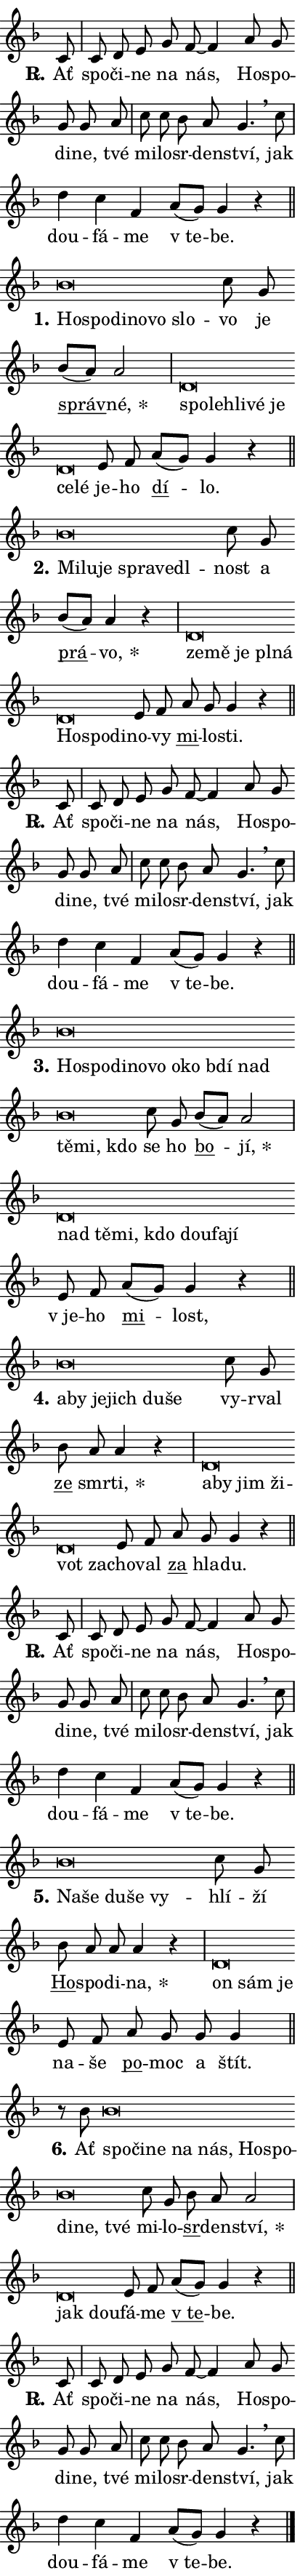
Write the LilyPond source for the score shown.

\version "2.24.0"
\header { tagline = "" }
\paper {
  indent = 0\cm
  top-margin = 0\cm
  right-margin = 0.13\cm % to fit lyric hyphens
  bottom-margin = 0\cm
  left-margin = 0\cm
  paper-width = 7\cm
  page-breaking = #ly:one-page-breaking
  system-system-spacing.basic-distance = #11
  score-system-spacing.basic-distance = #11
  ragged-last = ##f
}


%% Author: Thomas Morley
%% https://lists.gnu.org/archive/html/lilypond-user/2020-05/msg00002.html
#(define (line-position grob)
"Returns position of @var[grob} in current system:
   @code{'start}, if at first time-step
   @code{'end}, if at last time-step
   @code{'middle} otherwise
"
  (let* ((col (ly:item-get-column grob))
         (ln (ly:grob-object col 'left-neighbor))
         (rn (ly:grob-object col 'right-neighbor))
         (col-to-check-left (if (ly:grob? ln) ln col))
         (col-to-check-right (if (ly:grob? rn) rn col))
         (break-dir-left
           (and
             (ly:grob-property col-to-check-left 'non-musical #f)
             (ly:item-break-dir col-to-check-left)))
         (break-dir-right
           (and
             (ly:grob-property col-to-check-right 'non-musical #f)
             (ly:item-break-dir col-to-check-right))))
        (cond ((eqv? 1 break-dir-left) 'start)
              ((eqv? -1 break-dir-right) 'end)
              (else 'middle))))

#(define (tranparent-at-line-position vctor)
  (lambda (grob)
  "Relying on @code{line-position} select the relevant enry from @var{vctor}.
Used to determine transparency,"
    (case (line-position grob)
      ((end) (not (vector-ref vctor 0)))
      ((middle) (not (vector-ref vctor 1)))
      ((start) (not (vector-ref vctor 2))))))

noteHeadBreakVisibility =
#(define-music-function (break-visibility)(vector?)
"Makes @code{NoteHead}s transparent relying on @var{break-visibility}"
#{
  \override NoteHead.transparent =
    #(tranparent-at-line-position break-visibility)
#})

#(define delete-ledgers-for-transparent-note-heads
  (lambda (grob)
    "Reads whether a @code{NoteHead} is transparent.
If so this @code{NoteHead} is removed from @code{'note-heads} from
@var{grob}, which is supposed to be @code{LedgerLineSpanner}.
As a result ledgers are not printed for this @code{NoteHead}"
    (let* ((nhds-array (ly:grob-object grob 'note-heads))
           (nhds-list
             (if (ly:grob-array? nhds-array)
                 (ly:grob-array->list nhds-array)
                 '()))
           ;; Relies on the transparent-property being done before
           ;; Staff.LedgerLineSpanner.after-line-breaking is executed.
           ;; This is fragile ...
           (to-keep
             (remove
               (lambda (nhd)
                 (ly:grob-property nhd 'transparent #f))
               nhds-list)))
      ;; TODO find a better method to iterate over grob-arrays, similiar
      ;; to filter/remove etc for lists
      ;; For now rebuilt from scratch
      (set! (ly:grob-object grob 'note-heads)  '())
      (for-each
        (lambda (nhd)
          (ly:pointer-group-interface::add-grob grob 'note-heads nhd))
        to-keep))))

squashNotes = {
  \override NoteHead.X-extent = #'(-0.2 . 0.2)
  \override NoteHead.Y-extent = #'(-0.75 . 0)
  \override NoteHead.stencil =
    #(lambda (grob)
       (let ((pos (ly:grob-property grob 'staff-position)))
         (begin
           (if (< pos -7) (display "ERROR: Lower brevis then expected\n") (display ""))
           (if (<= pos -6) ly:text-interface::print ly:note-head::print))))
}
unSquashNotes = {
  \revert NoteHead.X-extent
  \revert NoteHead.Y-extent
  \revert NoteHead.stencil
}

hideNotes = \noteHeadBreakVisibility #begin-of-line-visible
unHideNotes = \noteHeadBreakVisibility #all-visible

% work-around for resetting accidentals
% https://lilypond.org/doc/v2.23/Documentation/notation/displaying-rhythms#unmetered-music
cadenzaMeasure = {
  \cadenzaOff
  \partial 1024 s1024
  \cadenzaOn
}

#(define-markup-command (accent layout props text) (markup?)
  "Underline accented syllable"
  (interpret-markup layout props
    #{\markup \override #'(offset . 4.3) \underline { #text }#}))

responsum = \markup \concat {
  "R" \hspace #-1.05 \path #0.1 #'((moveto 0 0.07) (lineto 0.9 0.8)) \hspace #0.05 "."
}

spaceSize = #0.6828661417322834 % exact space size for TeX Gyre Schola

\layout {
  \context {
    \Staff
    \remove "Time_signature_engraver"
    \override LedgerLineSpanner.after-line-breaking = #delete-ledgers-for-transparent-note-heads
  }
  \context {
    \Lyrics {
      \override LyricSpace.minimum-distance = \spaceSize
      \override LyricText.font-name = #"TeX Gyre Schola"
      \override LyricText.font-size = 1
      \override StanzaNumber.font-name = #"TeX Gyre Schola Bold"
      \override StanzaNumber.font-size = 1
    }
  }
  \context {
    \Score 
    \override NoteHead.text =
      #(lambda (grob) 
        (let ((pos (ly:grob-property grob 'staff-position)))
          #{\markup {
            \combine
              \halign #-0.55 \raise #(if (= pos -6) 0 0.5) \override #'(thickness . 2) \draw-line #'(3.2 . 0)
              \musicglyph "noteheads.sM1"
          }#}))
  }
}

% magnetic-lyrics.ily
%
%   written by
%     Jean Abou Samra <jean@abou-samra.fr>
%     Werner Lemberg <wl@gnu.org>
%
%   adapted by
%     Jiri Hon <jiri.hon@gmail.com>
%
% Version 2022-Apr-15

% https://www.mail-archive.com/lilypond-user@gnu.org/msg149350.html

#(define (Left_hyphen_pointer_engraver context)
   "Collect syllable-hyphen-syllable occurrences in lyrics and store
them in properties.  This engraver only looks to the left.  For
example, if the lyrics input is @code{foo -- bar}, it does the
following.

@itemize @bullet
@item
Set the @code{text} property of the @code{LyricHyphen} grob between
@q{foo} and @q{bar} to @code{foo}.

@item
Set the @code{left-hyphen} property of the @code{LyricText} grob with
text @q{foo} to the @code{LyricHyphen} grob between @q{foo} and
@q{bar}.
@end itemize

Use this auxiliary engraver in combination with the
@code{lyric-@/text::@/apply-@/magnetic-@/offset!} hook."
   (let ((hyphen #f)
         (text #f))
     (make-engraver
      (acknowledgers
       ((lyric-syllable-interface engraver grob source-engraver)
        (set! text grob)))
      (end-acknowledgers
       ((lyric-hyphen-interface engraver grob source-engraver)
        ;(when (not (grob::has-interface grob 'lyric-space-interface))
          (set! hyphen grob)));)
      ((stop-translation-timestep engraver)
       (when (and text hyphen)
         (ly:grob-set-object! text 'left-hyphen hyphen))
       (set! text #f)
       (set! hyphen #f)))))

#(define (lyric-text::apply-magnetic-offset! grob)
   "If the space between two syllables is less than the value in
property @code{LyricText@/.details@/.squash-threshold}, move the right
syllable to the left so that it gets concatenated with the left
syllable.

Use this function as a hook for
@code{LyricText@/.after-@/line-@/breaking} if the
@code{Left_@/hyphen_@/pointer_@/engraver} is active."
   (let ((hyphen (ly:grob-object grob 'left-hyphen #f)))
     (when hyphen
       (let ((left-text (ly:spanner-bound hyphen LEFT)))
         (when (grob::has-interface left-text 'lyric-syllable-interface)
           (let* ((common (ly:grob-common-refpoint grob left-text X))
                  (this-x-ext (ly:grob-extent grob common X))
                  (left-x-ext
                   (begin
                     ;; Trigger magnetism for left-text.
                     (ly:grob-property left-text 'after-line-breaking)
                     (ly:grob-extent left-text common X)))
                  ;; `delta` is the gap width between two syllables.
                  (delta (- (interval-start this-x-ext)
                            (interval-end left-x-ext)))
                  (details (ly:grob-property grob 'details))
                  (threshold (assoc-get 'squash-threshold details 0.2)))
             (when (< delta threshold)
               (let* (;; We have to manipulate the input text so that
                      ;; ligatures crossing syllable boundaries are not
                      ;; disabled.  For languages based on the Latin
                      ;; script this is essentially a beautification.
                      ;; However, for non-Western scripts it can be a
                      ;; necessity.
                      (lt (ly:grob-property left-text 'text))
                      (rt (ly:grob-property grob 'text))
                      (is-space (grob::has-interface hyphen 'lyric-space-interface))
                      (space (if is-space " " ""))
                      (extra-delta (if is-space spaceSize 0))
                      ;; Append new syllable.
                      (ltrt-space (if (and (string? lt) (string? rt))
                                (string-append lt space rt)
                                (make-concat-markup (list lt space rt))))
                      ;; Right-align `ltrt` to the right side.
                      (ltrt-space-markup (grob-interpret-markup
                               grob
                               (make-translate-markup
                                (cons (interval-length this-x-ext) 0)
                                (make-right-align-markup ltrt-space)))))
                 (begin
                   ;; Don't print `left-text`.
                   (ly:grob-set-property! left-text 'stencil #f)
                   ;; Set text and stencil (which holds all collected
                   ;; syllables so far) and shift it to the left.
                   (ly:grob-set-property! grob 'text ltrt-space)
                   (ly:grob-set-property! grob 'stencil ltrt-space-markup)
                   (ly:grob-translate-axis! grob (- (- delta extra-delta)) X))))))))))


#(define (lyric-hyphen::displace-bounds-first grob)
   ;; Make very sure this callback isn't triggered too early.
   (let ((left (ly:spanner-bound grob LEFT))
         (right (ly:spanner-bound grob RIGHT)))
     (ly:grob-property left 'after-line-breaking)
     (ly:grob-property right 'after-line-breaking)
     (ly:lyric-hyphen::print grob)))

squashThreshold = #0.4

\layout {
  \context {
    \Lyrics
    \consists #Left_hyphen_pointer_engraver
    \override LyricText.after-line-breaking =
      #lyric-text::apply-magnetic-offset!
    \override LyricHyphen.stencil = #lyric-hyphen::displace-bounds-first
    \override LyricText.details.squash-threshold = \squashThreshold
    \override LyricHyphen.minimum-distance = 0
    \override LyricHyphen.minimum-length = \squashThreshold
  }
}

squashText = \override LyricText.details.squash-threshold = 9999
unSquashText = \override LyricText.details.squash-threshold = \squashThreshold

leftText = \override LyricText.self-alignment-X = #LEFT
unLeftText = \revert LyricText.self-alignment-X

starOffset = #(lambda (grob) 
                (let ((x_offset (ly:self-alignment-interface::aligned-on-x-parent grob)))
                  (if (= x_offset 0) 0 (+ x_offset 1.2))))

star = #(define-music-function (syllable)(string?)
"Append star separator at the end of a syllable"
#{
  \once \override LyricText.X-offset = #starOffset
  \lyricmode { \markup {
    #syllable
    \override #'((font-name . "TeX Gyre Schola Bold")) \hspace #0.2 \lower #0.65 \larger "*"
  } }
#})

starAccent = #(define-music-function (syllable)(string?)
"Append star separator at the end of a syllable and make accent"
#{
  \once \override LyricText.X-offset = #starOffset
  \lyricmode { \markup {
    \accent #syllable
    \override #'((font-name . "TeX Gyre Schola Bold")) \hspace #0.2 \lower #0.65 \larger "*"
  } }
#})

breath = #(define-music-function (syllable)(string?)
"Append breathing indicator at the end of a syllable"
#{
  \lyricmode { \markup { #syllable "+" } }
#})

optionalBreath = #(define-music-function (syllable)(string?)
"Append optional breathing indicator at the end of a syllable"
#{
  \lyricmode { \markup { #syllable "(+)" } }
#})


\score {
    <<
        \new Voice = "melody" { \cadenzaOn \key f \major \relative { c'8 \cadenzaMeasure \bar "|" c d e \bar "" g f~ f4 \bar "" a8 g \bar "" g g a \cadenzaMeasure \bar "|" c c \bar "" bes a g4. \breathe c8 \cadenzaMeasure \bar "|" d4 c \bar "" f, a8[( g)] g4 r \cadenzaMeasure \bar "||" \break } }
        \new Lyrics \lyricsto "melody" { \lyricmode { \set stanza = \responsum
Ať spo -- či -- ne na nás, Ho -- spo -- di -- ne, tvé mi -- lo -- sr -- den -- ství, jak dou -- fá -- me "v te" -- be. } }
    >>
    \layout {}
}

\score {
    <<
        \new Voice = "melody" { \cadenzaOn \key f \major \relative { \squashNotes bes'\breve*1/16 \hideNotes \breve*1/16 \bar "" \breve*1/16 \bar "" \breve*1/16 \bar "" \breve*1/16 \breve*1/16 \bar "" \unHideNotes \unSquashNotes c8 g \bar "" bes[( a)] a2 \cadenzaMeasure \bar "|" \squashNotes d,\breve*1/16 \hideNotes \breve*1/16 \bar "" \breve*1/16 \bar "" \breve*1/16 \bar "" \breve*1/16 \bar "" \breve*1/16 \breve*1/16 \bar "" \unHideNotes \unSquashNotes e8 f \bar "" a[( g)] g4 r \cadenzaMeasure \bar "||" \break } }
        \new Lyrics \lyricsto "melody" { \lyricmode { \set stanza = "1."
\leftText Ho -- \squashText spo -- di -- no -- vo slo -- \unLeftText \unSquashText vo je \markup \accent správ -- \star né, \leftText spo -- \squashText leh -- li -- vé je ce -- lé \unLeftText \unSquashText je -- ho \markup \accent dí -- lo. } }
    >>
    \layout {}
}

\score {
    <<
        \new Voice = "melody" { \cadenzaOn \key f \major \relative { \squashNotes bes'\breve*1/16 \hideNotes \breve*1/16 \bar "" \breve*1/16 \bar "" \breve*1/16 \bar "" \breve*1/16 \breve*1/16 \bar "" \unHideNotes \unSquashNotes c8 g \bar "" bes[( a)] a4 r \cadenzaMeasure \bar "|" \squashNotes d,\breve*1/16 \hideNotes \breve*1/16 \bar "" \breve*1/16 \bar "" \breve*1/16 \bar "" \breve*1/16 \bar "" \breve*1/16 \bar "" \breve*1/16 \breve*1/16 \bar "" \unHideNotes \unSquashNotes e8 f \bar "" a g g4 r \cadenzaMeasure \bar "||" \break } }
        \new Lyrics \lyricsto "melody" { \lyricmode { \set stanza = "2."
\leftText Mi -- \squashText lu -- je spra -- ve -- dl -- \unLeftText \unSquashText nost a \markup \accent prá -- \star vo, \leftText ze -- \squashText mě je pl -- ná Ho -- spo -- di -- \unLeftText \unSquashText no -- vy \markup \accent mi -- lo -- sti. } }
    >>
    \layout {}
}

\score {
    <<
        \new Voice = "melody" { \cadenzaOn \key f \major \relative { c'8 \cadenzaMeasure \bar "|" c d e \bar "" g f~ f4 \bar "" a8 g \bar "" g g a \cadenzaMeasure \bar "|" c c \bar "" bes a g4. \breathe c8 \cadenzaMeasure \bar "|" d4 c \bar "" f, a8[( g)] g4 r \cadenzaMeasure \bar "||" \break } }
        \new Lyrics \lyricsto "melody" { \lyricmode { \set stanza = \responsum
Ať spo -- či -- ne na nás, Ho -- spo -- di -- ne, tvé mi -- lo -- sr -- den -- ství, jak dou -- fá -- me "v te" -- be. } }
    >>
    \layout {}
}

\score {
    <<
        \new Voice = "melody" { \cadenzaOn \key f \major \relative { \squashNotes bes'\breve*1/16 \hideNotes \breve*1/16 \bar "" \breve*1/16 \bar "" \breve*1/16 \bar "" \breve*1/16 \bar "" \breve*1/16 \bar "" \breve*1/16 \bar "" \breve*1/16 \bar "" \breve*1/16 \bar "" \breve*1/16 \bar "" \breve*1/16 \breve*1/16 \bar "" \unHideNotes \unSquashNotes c8 g \bar "" bes[( a)] a2 \cadenzaMeasure \bar "|" \squashNotes d,\breve*1/16 \hideNotes \breve*1/16 \bar "" \breve*1/16 \bar "" \breve*1/16 \bar "" \breve*1/16 \bar "" \breve*1/16 \breve*1/16 \bar "" \unHideNotes \unSquashNotes e8 f \bar "" a[( g)] g4 r \cadenzaMeasure \bar "||" \break } }
        \new Lyrics \lyricsto "melody" { \lyricmode { \set stanza = "3."
\leftText Ho -- \squashText spo -- di -- no -- vo o -- ko bdí nad tě -- mi, kdo \unLeftText \unSquashText se ho \markup \accent bo -- \star jí, \leftText nad \squashText tě -- mi, kdo dou -- fa -- jí \unLeftText \unSquashText "v je" -- ho \markup \accent mi -- lost, } }
    >>
    \layout {}
}

\score {
    <<
        \new Voice = "melody" { \cadenzaOn \key f \major \relative { \squashNotes bes'\breve*1/16 \hideNotes \breve*1/16 \bar "" \breve*1/16 \bar "" \breve*1/16 \bar "" \breve*1/16 \breve*1/16 \bar "" \unHideNotes \unSquashNotes c8 g \bar "" bes a a4 r \cadenzaMeasure \bar "|" \squashNotes d,\breve*1/16 \hideNotes \breve*1/16 \bar "" \breve*1/16 \bar "" \breve*1/16 \bar "" \breve*1/16 \breve*1/16 \bar "" \unHideNotes \unSquashNotes e8 f \bar "" a g g4 r \cadenzaMeasure \bar "||" \break } }
        \new Lyrics \lyricsto "melody" { \lyricmode { \set stanza = "4."
\leftText a -- \squashText by je -- jich du -- še \unLeftText \unSquashText vy -- rval \markup \accent ze smr -- \star ti, \leftText a -- \squashText by jim ži -- vot za -- \unLeftText \unSquashText cho -- val \markup \accent za hla -- du. } }
    >>
    \layout {}
}

\score {
    <<
        \new Voice = "melody" { \cadenzaOn \key f \major \relative { c'8 \cadenzaMeasure \bar "|" c d e \bar "" g f~ f4 \bar "" a8 g \bar "" g g a \cadenzaMeasure \bar "|" c c \bar "" bes a g4. \breathe c8 \cadenzaMeasure \bar "|" d4 c \bar "" f, a8[( g)] g4 r \cadenzaMeasure \bar "||" \break } }
        \new Lyrics \lyricsto "melody" { \lyricmode { \set stanza = \responsum
Ať spo -- či -- ne na nás, Ho -- spo -- di -- ne, tvé mi -- lo -- sr -- den -- ství, jak dou -- fá -- me "v te" -- be. } }
    >>
    \layout {}
}

\score {
    <<
        \new Voice = "melody" { \cadenzaOn \key f \major \relative { \squashNotes bes'\breve*1/16 \hideNotes \breve*1/16 \bar "" \breve*1/16 \bar "" \breve*1/16 \breve*1/16 \bar "" \unHideNotes \unSquashNotes c8 g \bar "" bes a a a4 r \cadenzaMeasure \bar "|" \squashNotes d,\breve*1/16 \hideNotes \breve*1/16 \breve*1/16 \bar "" \unHideNotes \unSquashNotes e8 f \bar "" a g g g4 \cadenzaMeasure \bar "||" \break } }
        \new Lyrics \lyricsto "melody" { \lyricmode { \set stanza = "5."
\leftText Na -- \squashText še du -- še vy -- \unLeftText \unSquashText hlí -- ží \markup \accent Ho -- spo -- di -- \star na, \leftText on \squashText sám je \unLeftText \unSquashText na -- še \markup \accent po -- moc a štít. } }
    >>
    \layout {}
}

\score {
    <<
        \new Voice = "melody" { \cadenzaOn \key f \major \relative { r8 bes' \squashNotes bes\breve*1/16 \hideNotes \breve*1/16 \bar "" \breve*1/16 \bar "" \breve*1/16 \bar "" \breve*1/16 \bar "" \breve*1/16 \bar "" \breve*1/16 \bar "" \breve*1/16 \bar "" \breve*1/16 \breve*1/16 \bar "" \unHideNotes \unSquashNotes c8 g \bar "" bes a a2 \cadenzaMeasure \bar "|" \squashNotes d,\breve*1/16 \hideNotes \breve*1/16 \bar "" \unHideNotes \unSquashNotes e8 f \bar "" a[( g)] g4 r \cadenzaMeasure \bar "||" \break } }
        \new Lyrics \lyricsto "melody" { \lyricmode { \set stanza = "6."
Ať \leftText spo -- \squashText či -- ne na nás, Ho -- spo -- di -- ne, tvé \unLeftText \unSquashText mi -- lo -- \markup \accent sr -- den -- \star ství, \leftText jak \squashText dou -- \unLeftText \unSquashText fá -- me \markup \accent "v te" -- be. } }
    >>
    \layout {}
}

\score {
    <<
        \new Voice = "melody" { \cadenzaOn \key f \major \relative { c'8 \cadenzaMeasure \bar "|" c d e \bar "" g f~ f4 \bar "" a8 g \bar "" g g a \cadenzaMeasure \bar "|" c c \bar "" bes a g4. \breathe c8 \cadenzaMeasure \bar "|" d4 c \bar "" f, a8[( g)] g4 r \cadenzaMeasure \bar "||" \break } \bar "|." }
        \new Lyrics \lyricsto "melody" { \lyricmode { \set stanza = \responsum
Ať spo -- či -- ne na nás, Ho -- spo -- di -- ne, tvé mi -- lo -- sr -- den -- ství, jak dou -- fá -- me "v te" -- be. } }
    >>
    \layout {}
}
